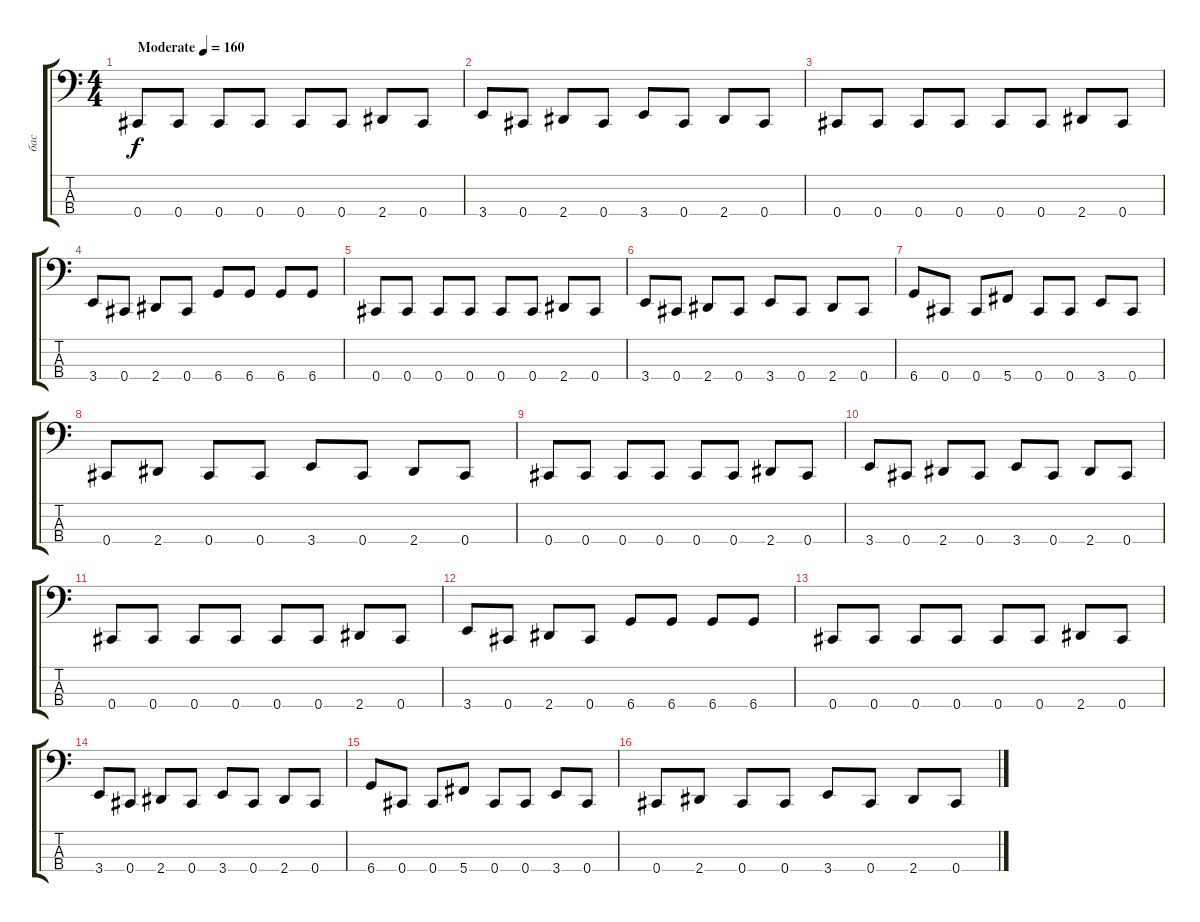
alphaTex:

\track ("бас" "бас") {instrument electricbassfinger}
\staff {score tabs}
\tuning (E2 B1 Gb1 Db1) {hide}
\ts (4 4)
\tempo (160 "Moderate")
\clef f4
\ks c
0.4.8{dy f instrument electricbassfinger} 0.4.8 0.4.8 0.4.8 0.4.8 0.4.8 2.4.8 0.4.8 |
3.4.8 0.4.8 2.4.8 0.4.8 3.4.8 0.4.8 2.4.8 0.4.8 |
0.4.8 0.4.8 0.4.8 0.4.8 0.4.8 0.4.8 2.4.8 0.4.8 |
3.4.8 0.4.8 2.4.8 0.4.8 6.4.8 6.4.8 6.4.8 6.4.8 |
0.4.8 0.4.8 0.4.8 0.4.8 0.4.8 0.4.8 2.4.8 0.4.8 |
3.4.8 0.4.8 2.4.8 0.4.8 3.4.8 0.4.8 2.4.8 0.4.8 |
6.4.8 0.4.8 0.4.8 5.4.8 0.4.8 0.4.8 3.4.8 0.4.8 |
0.4.8 2.4.8 0.4.8 0.4.8 3.4.8 0.4.8 2.4.8 0.4.8 |
0.4.8 0.4.8 0.4.8 0.4.8 0.4.8 0.4.8 2.4.8 0.4.8 |
3.4.8 0.4.8 2.4.8 0.4.8 3.4.8 0.4.8 2.4.8 0.4.8 |
0.4.8 0.4.8 0.4.8 0.4.8 0.4.8 0.4.8 2.4.8 0.4.8 |
3.4.8 0.4.8 2.4.8 0.4.8 6.4.8 6.4.8 6.4.8 6.4.8 |
0.4.8 0.4.8 0.4.8 0.4.8 0.4.8 0.4.8 2.4.8 0.4.8 |
3.4.8 0.4.8 2.4.8 0.4.8 3.4.8 0.4.8 2.4.8 0.4.8 |
6.4.8 0.4.8 0.4.8 5.4.8 0.4.8 0.4.8 3.4.8 0.4.8 |
0.4.8 2.4.8 0.4.8 0.4.8 3.4.8 0.4.8 2.4.8 0.4.8
